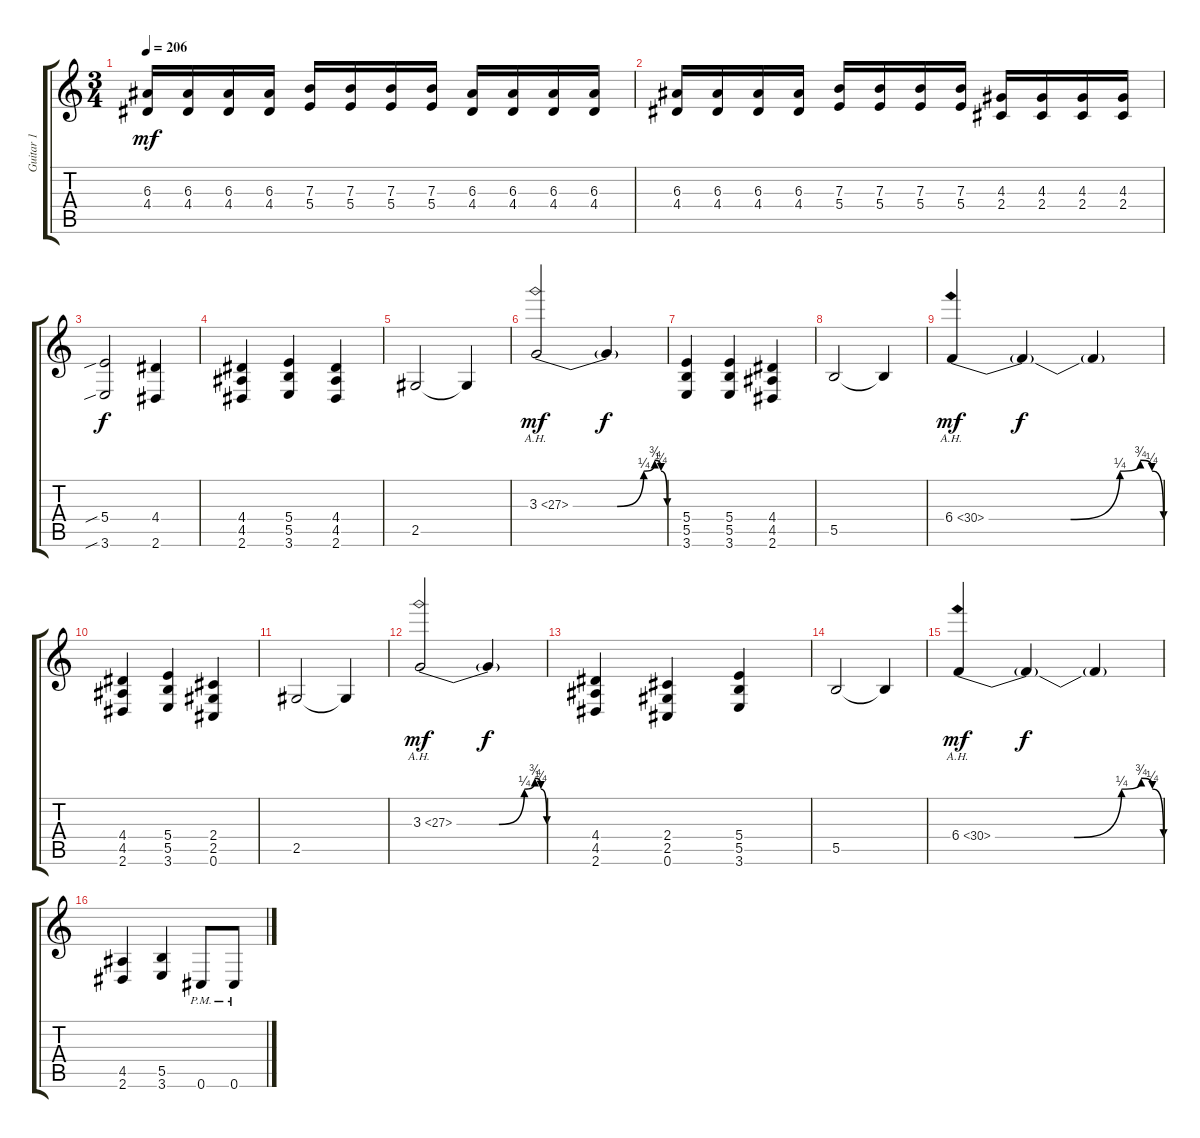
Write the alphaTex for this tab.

\track ("Guitar 1" "Guitar 1") {instrument distortionguitar}
\staff {score tabs}
\tuning (Db4 Ab3 E3 B2 Gb2 Db2) {hide}
\ts (3 4)
\tempo 206
\clef g2
\ks c
(6.3 4.4).16{dy mf} (6.3 4.4).16 (6.3 4.4).16 (6.3 4.4).16 (7.3 5.4).16 (7.3 5.4).16 (7.3 5.4).16 (7.3 5.4).16 (6.3 4.4).16 (6.3 4.4).16 (6.3 4.4).16 (6.3 4.4).16 |
(6.3 4.4).16 (6.3 4.4).16 (6.3 4.4).16 (6.3 4.4).16 (7.3 5.4).16 (7.3 5.4).16 (7.3 5.4).16 (7.3 5.4).16 (4.3 2.4).16 (4.3 2.4).16 (4.3 2.4).16 (4.3 2.4).16 |
(5.4{sib} 3.6{sib}).2{dy f} (4.4 2.6).4 |
(4.4 4.5 2.6).4 (5.4 5.5 3.6).4 (4.4 4.5 2.6).4 |
2.5.2 2.5{t}.4 |
3.3{be (custom 0 0 28 0 45 1 52 3 56 1 60 0) ah 24}.2{dy mf} 3.3{t}.4{dy f} |
(5.4 5.5 3.6).4 (5.4 5.5 3.6).4 (4.4 4.5 2.6).4 |
5.5.2 5.5{t}.4 |
6.4{be (custom 0 0 28 0 45 1 52 3 56 1 60 0) ah 24}.4{dy mf} 6.4{t}.4{dy f} 6.4{t}.4 |
(4.4 4.5 2.6).4 (5.4 5.5 3.6).4 (2.4 2.5 0.6).4 |
2.5.2 2.5{t}.4 |
3.3{be (custom 0 0 28 0 45 1 52 3 56 1 60 0) ah 24}.2{dy mf} 3.3{t}.4{dy f} |
(4.4 4.5 2.6).4 (2.4 2.5 0.6).4 (5.4 5.5 3.6).4 |
5.5.2 5.5{t}.4 |
6.4{be (custom 0 0 28 0 45 1 52 3 56 1 60 0) ah 24}.4{dy mf} 6.4{t}.4{dy f} 6.4{t}.4 |
(4.5 2.6).4 (5.5 3.6).4 0.6{pm}.8 0.6{pm}.8
